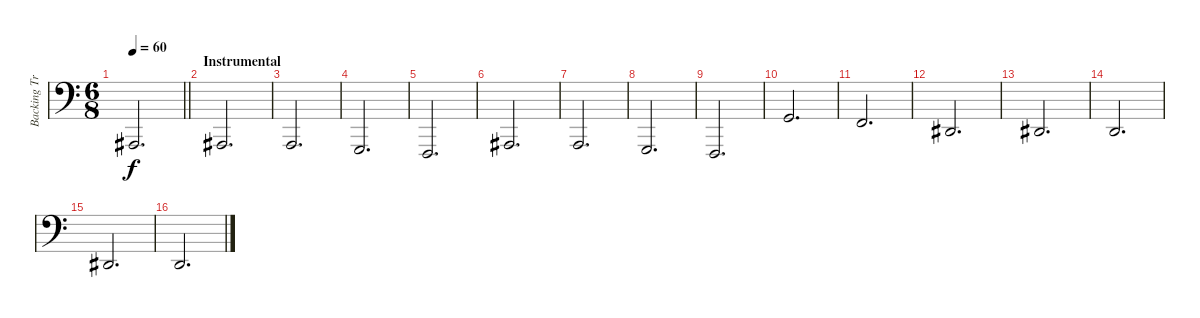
\track ("Backing Track (Strings)" "Backing Tr") {instrument synthstrings1}
\staff {score}
\tuning (C3 G2 D2 A1 E1 B0) {hide}
\ts (6 8)
\tempo 60
\clef f4
\barLineRight lightlight
\ks c
1.4.2{d dy f} |
\section ("" "Instrumental")
1.4.2{d} |
0.4.2{d} |
3.5.2{d} |
1.5.2{d} |
1.4.2{d} |
0.4.2{d} |
3.5.2{d} |
1.5.2{d} |
0.2.2{d} |
3.3.2{d} |
1.3.2{d} |
1.3.2{d} |
0.3.2{d} |
1.3.2{d} |
0.3.2{d}
